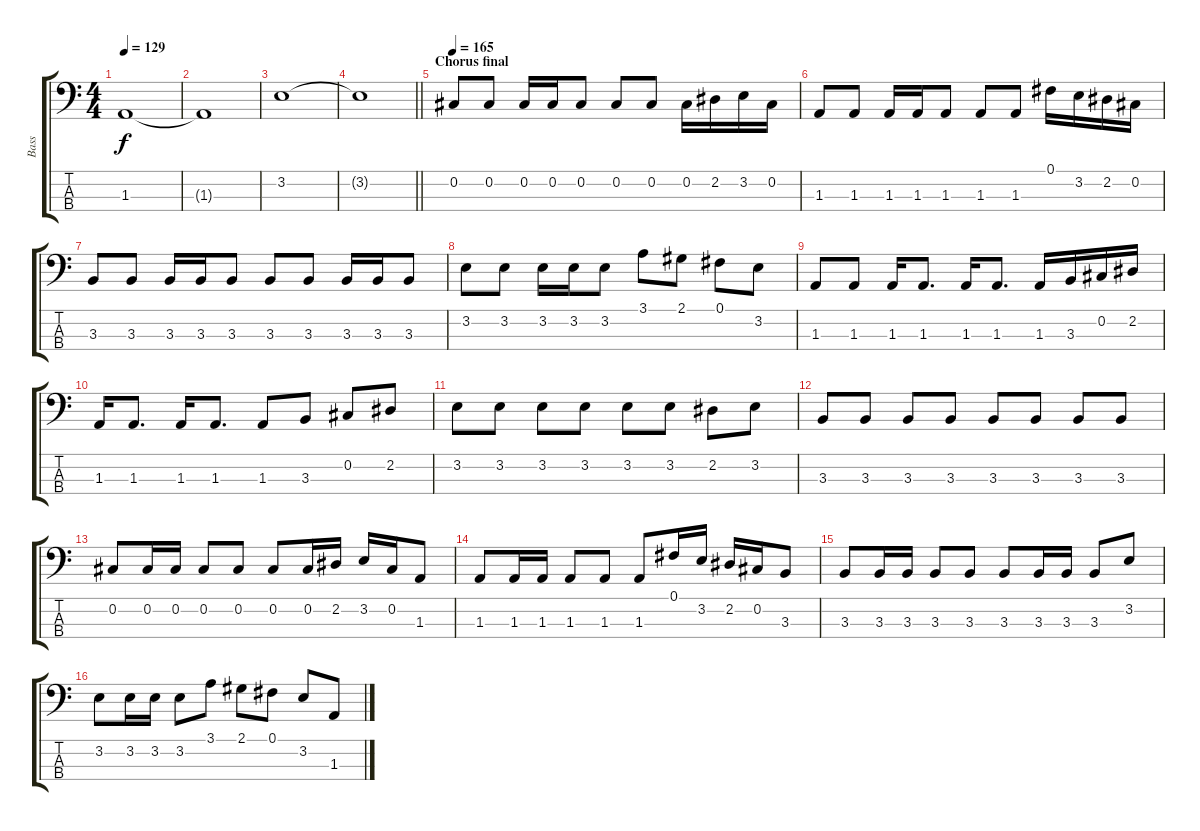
\track ("Bass" "Bass") {instrument electricbassfinger}
\staff {score tabs}
\tuning (Gb2 Db2 Ab1 Eb1) {hide}
\ts (4 4)
\tempo 129
\clef f4
\ks c
1.3.1{dy f} |
1.3{t}.1 |
3.2.1 |
\barLineRight lightlight
3.2{t}.1 |
\section ("" "Chorus final")
\tempo 165
0.2.8{volume 16 balance 8} 0.2.8 0.2.16 0.2.16 0.2.8 0.2.8 0.2.8 0.2.16 2.2.16 3.2.16 0.2.16 |
1.3.8 1.3.8 1.3.16 1.3.16 1.3.8 1.3.8 1.3.8 0.1.16 3.2.16 2.2.16 0.2.16 |
3.3.8 3.3.8 3.3.16 3.3.16 3.3.8 3.3.8 3.3.8 3.3.16 3.3.16 3.3.8 |
3.2.8 3.2.8 3.2.16 3.2.16 3.2.8 3.1.8 2.1.8 0.1.8 3.2.8 |
1.3.8 1.3.8 1.3.16 1.3.8{d} 1.3.16 1.3.8{d} 1.3.16 3.3.16 0.2.16 2.2.16 |
1.3.16 1.3.8{d} 1.3.16 1.3.8{d} 1.3.8 3.3.8 0.2.8 2.2.8 |
3.2.8 3.2.8 3.2.8 3.2.8 3.2.8 3.2.8 2.2.8 3.2.8 |
3.3.8 3.3.8 3.3.8 3.3.8 3.3.8 3.3.8 3.3.8 3.3.8 |
0.2.8 0.2.16 0.2.16 0.2.8 0.2.8 0.2.8 0.2.16 2.2.16 3.2.16 0.2.16 1.3.8 |
1.3.8 1.3.16 1.3.16 1.3.8 1.3.8 1.3.8 0.1.16 3.2.16 2.2.16 0.2.16 3.3.8 |
3.3.8 3.3.16 3.3.16 3.3.8 3.3.8 3.3.8 3.3.16 3.3.16 3.3.8 3.2.8 |
3.2.8 3.2.16 3.2.16 3.2.8 3.1.8 2.1.8 0.1.8 3.2.8 1.3.8
